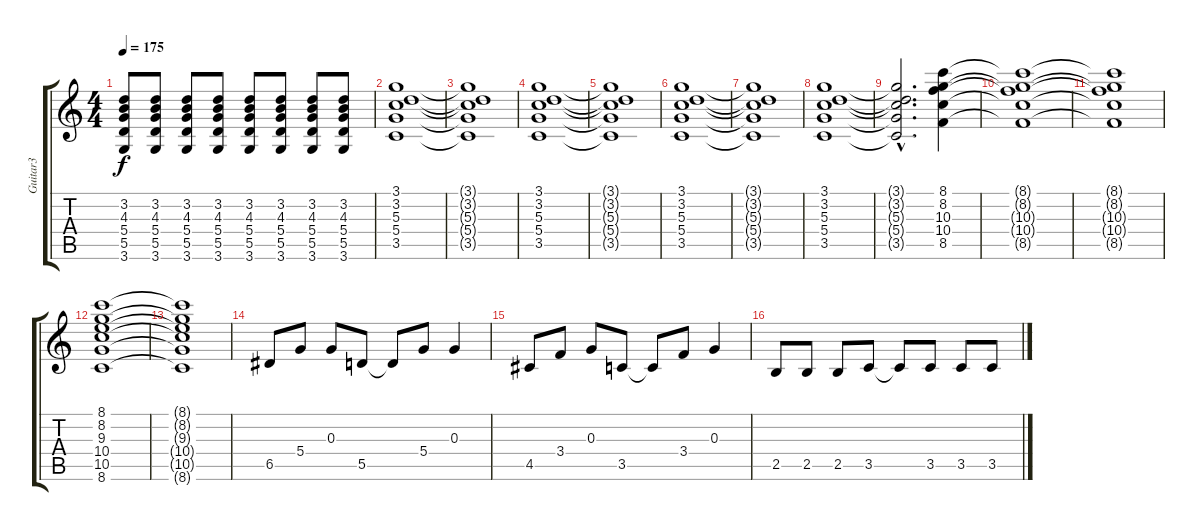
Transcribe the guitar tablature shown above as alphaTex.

\track ("Guitar3" "Guitar3") {instrument distortionguitar}
\staff {score tabs}
\tuning (E4 B3 G3 D3 A2 E2) {hide}
\ts (4 4)
\tempo 175
\clef g2
\ks c
(3.2 4.3 5.4 5.5 3.6).8{dy f} (3.2 4.3 5.4 5.5 3.6).8 (3.2 4.3 5.4 5.5 3.6).8 (3.2 4.3 5.4 5.5 3.6).8 (3.2 4.3 5.4 5.5 3.6).8 (3.2 4.3 5.4 5.5 3.6).8 (3.2 4.3 5.4 5.5 3.6).8 (3.2 4.3 5.4 5.5 3.6).8 |
(3.1 3.2 5.3 5.4 3.5).1 |
(3.1{t} 3.2{t} 5.3{t} 5.4{t} 3.5{t}).1 |
(3.1 3.2 5.3 5.4 3.5).1 |
(3.1{t} 3.2{t} 5.3{t} 5.4{t} 3.5{t}).1 |
(3.1 3.2 5.3 5.4 3.5).1 |
(3.1{t} 3.2{t} 5.3{t} 5.4{t} 3.5{t}).1 |
(3.1 3.2 5.3 5.4 3.5).1 |
(3.1{hac t} 3.2{hac t} 5.3{hac t} 5.4{hac t} 3.5{hac t}).2{d} (8.1 8.2 10.3 10.4 8.5).4 |
(8.1{t} 8.2{t} 10.3{t} 10.4{t} 8.5{t}).1 |
(8.1{t} 8.2{t} 10.3{t} 10.4{t} 8.5{t}).1 |
(8.1 8.2 9.3 10.4 10.5 8.6).1 |
(8.1{t} 8.2{t} 9.3{t} 10.4{t} 10.5{t} 8.6{t}).1 |
6.5.8 5.4.8 0.3.8 5.5.8 5.5{t}.8 5.4.8 0.3.4 |
4.5.8 3.4.8 0.3.8 3.5.8 3.5{t}.8 3.4.8 0.3.4 |
2.5.8 2.5.8 2.5.8 3.5.8 3.5{t}.8 3.5.8 3.5.8 3.5.8
